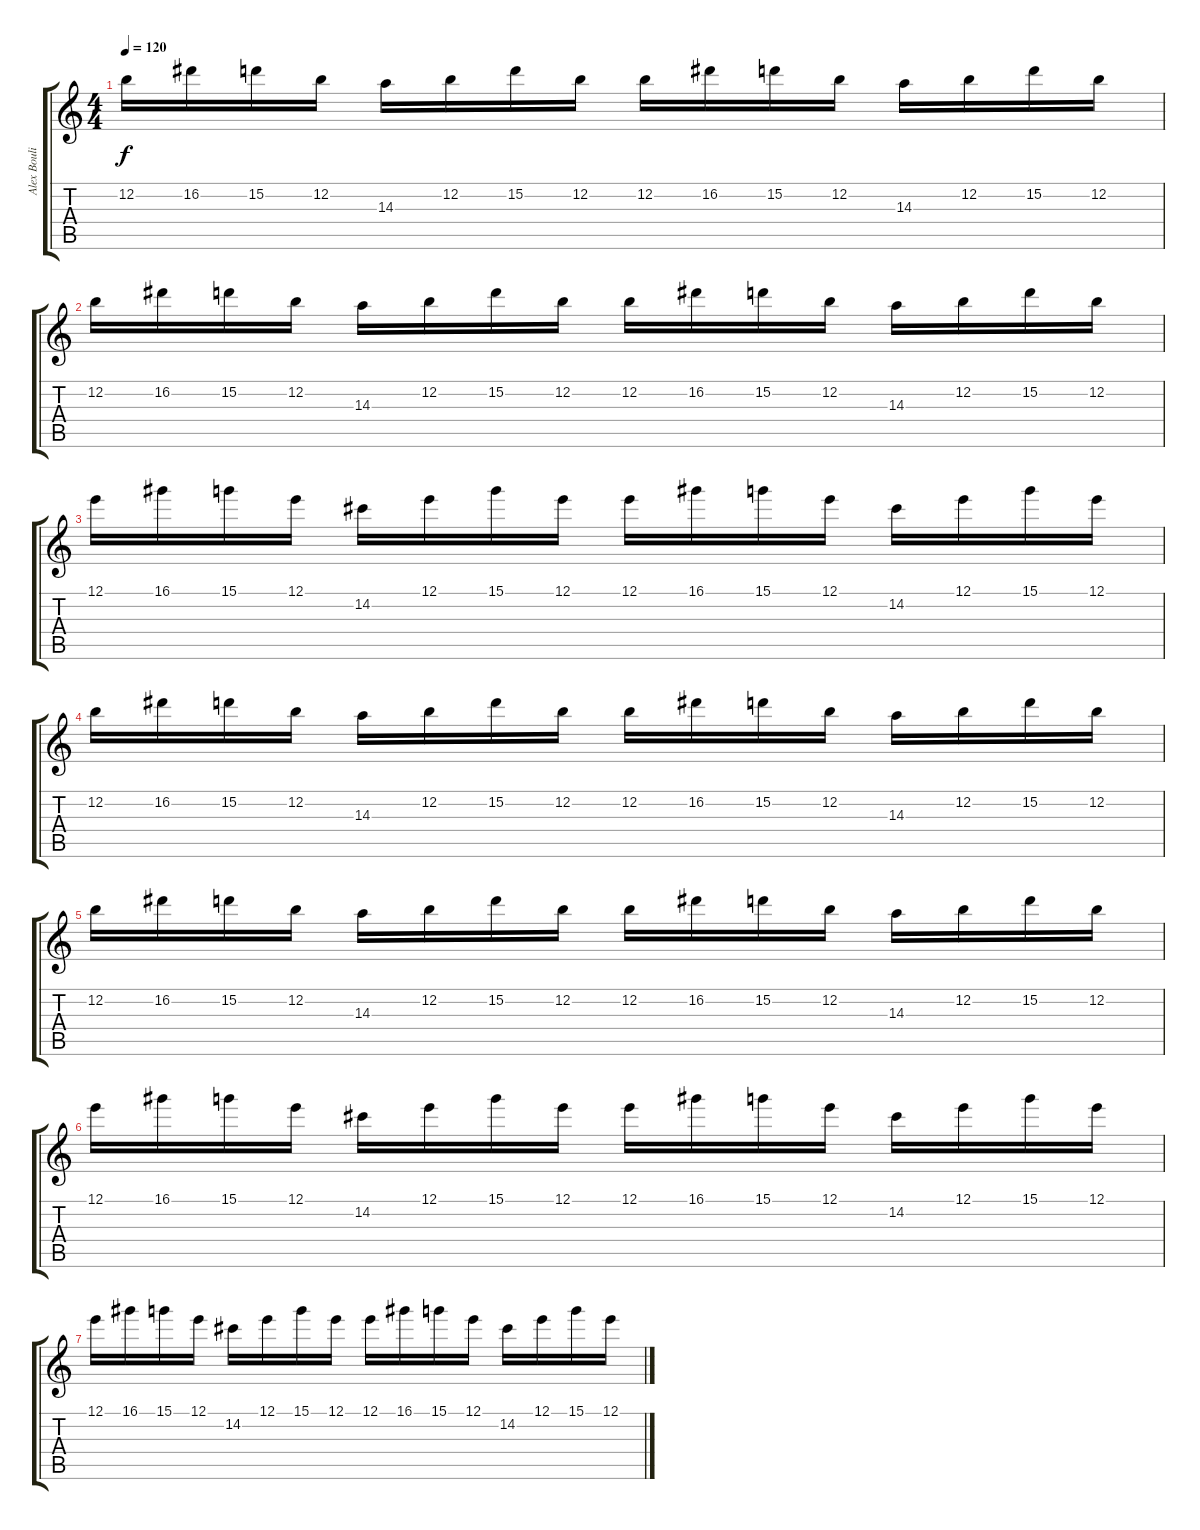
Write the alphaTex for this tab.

\track ("Alex Boulianne" "Alex Bouli") {instrument overdrivenguitar}
\staff {score tabs}
\tuning (E4 B3 G3 D3 A2 E2) {hide}
\ts (4 4)
\tempo 120
\clef g2
\ks c
12.2.16{dy f} 16.2.16 15.2.16 12.2.16 14.3.16 12.2.16 15.2.16 12.2.16 12.2.16 16.2.16 15.2.16 12.2.16 14.3.16 12.2.16 15.2.16 12.2.16 |
12.2.16 16.2.16 15.2.16 12.2.16 14.3.16 12.2.16 15.2.16 12.2.16 12.2.16 16.2.16 15.2.16 12.2.16 14.3.16 12.2.16 15.2.16 12.2.16 |
12.1.16 16.1.16 15.1.16 12.1.16 14.2.16 12.1.16 15.1.16 12.1.16 12.1.16 16.1.16 15.1.16 12.1.16 14.2.16 12.1.16 15.1.16 12.1.16 |
12.2.16 16.2.16 15.2.16 12.2.16 14.3.16 12.2.16 15.2.16 12.2.16 12.2.16 16.2.16 15.2.16 12.2.16 14.3.16 12.2.16 15.2.16 12.2.16 |
12.2.16 16.2.16 15.2.16 12.2.16 14.3.16 12.2.16 15.2.16 12.2.16 12.2.16 16.2.16 15.2.16 12.2.16 14.3.16 12.2.16 15.2.16 12.2.16 |
12.1.16 16.1.16 15.1.16 12.1.16 14.2.16 12.1.16 15.1.16 12.1.16 12.1.16 16.1.16 15.1.16 12.1.16 14.2.16 12.1.16 15.1.16 12.1.16 |
12.1.16 16.1.16 15.1.16 12.1.16 14.2.16 12.1.16 15.1.16 12.1.16 12.1.16 16.1.16 15.1.16 12.1.16 14.2.16 12.1.16 15.1.16 12.1.16
